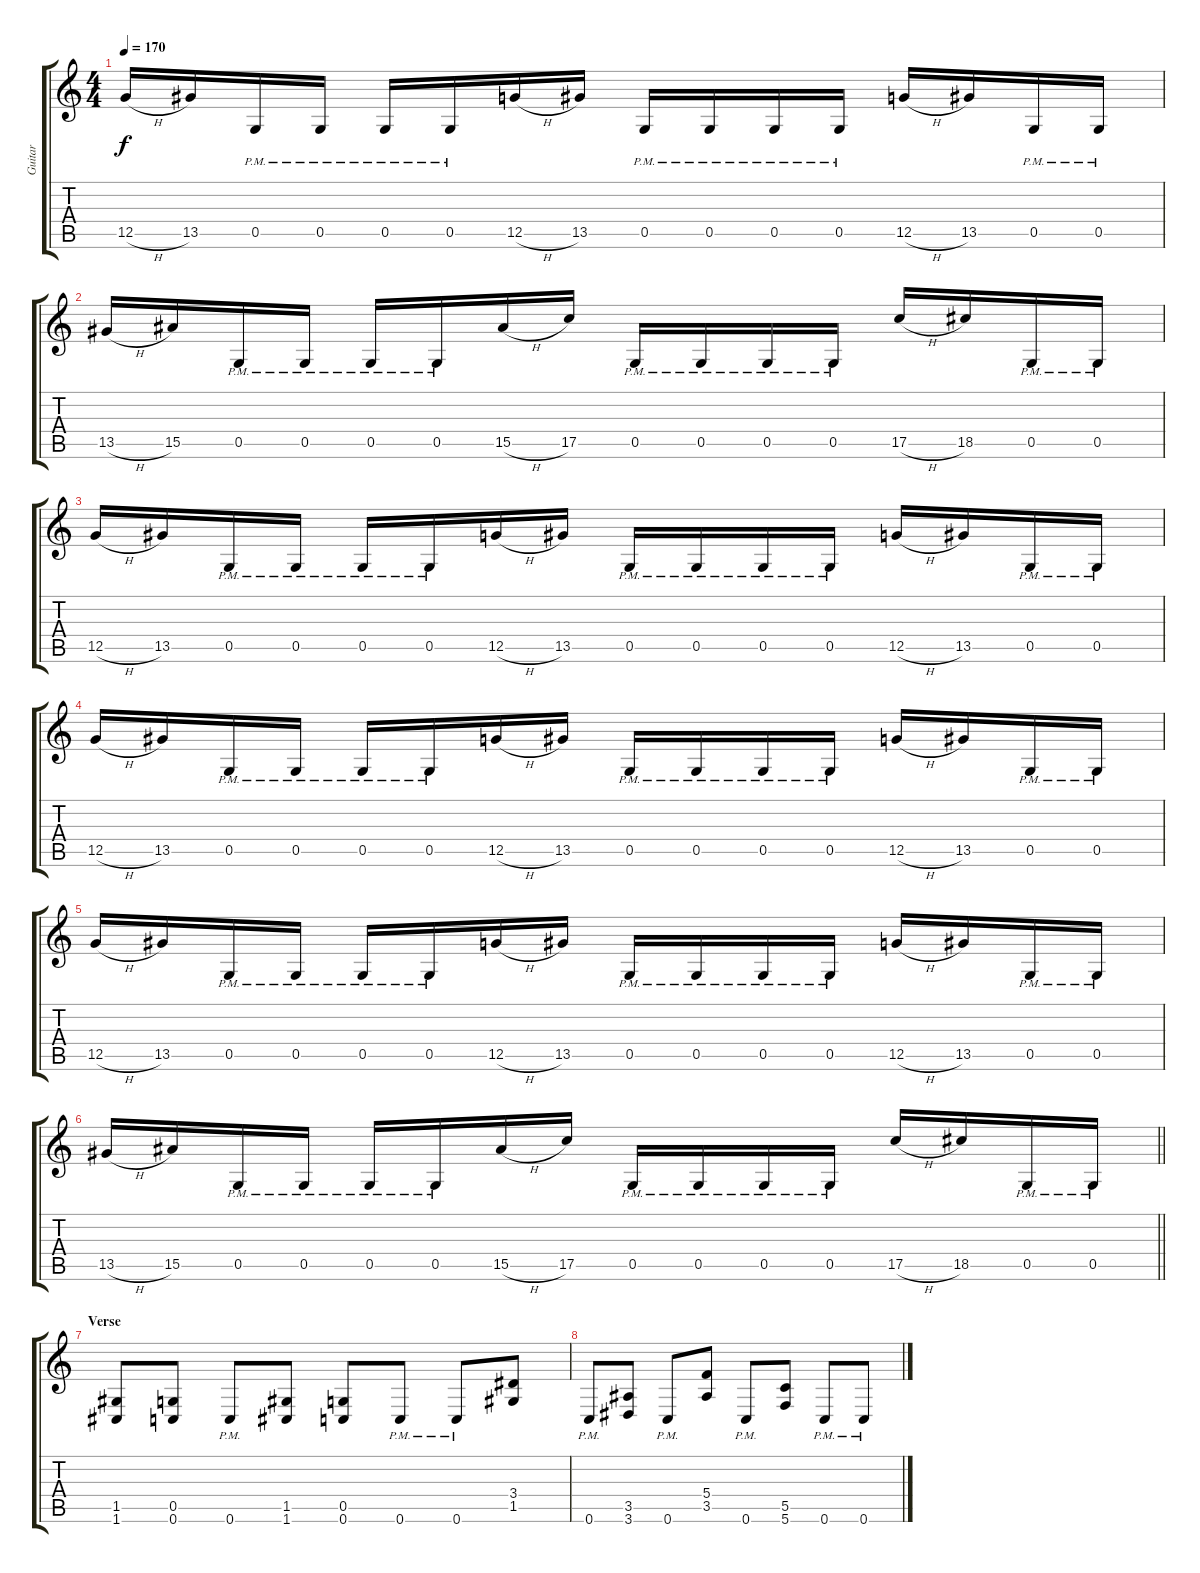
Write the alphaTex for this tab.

\track ("Guitar" "Guitar") {instrument overdrivenguitar}
\staff {score tabs}
\tuning (D4 A3 F3 C3 G2 C2) {hide}
\ts (4 4)
\tempo 170
\clef g2
\ks c
12.5{h}.16{dy f} 13.5.16 0.5{pm}.16 0.5{pm}.16 0.5{pm}.16 0.5{pm}.16 12.5{h}.16 13.5.16 0.5{pm}.16 0.5{pm}.16 0.5{pm}.16 0.5{pm}.16 12.5{h}.16 13.5.16 0.5{pm}.16 0.5{pm}.16 |
13.5{h}.16 15.5.16 0.5{pm}.16 0.5{pm}.16 0.5{pm}.16 0.5{pm}.16 15.5{h}.16 17.5.16 0.5{pm}.16 0.5{pm}.16 0.5{pm}.16 0.5{pm}.16 17.5{h}.16 18.5.16 0.5{pm}.16 0.5{pm}.16 |
12.5{h}.16 13.5.16 0.5{pm}.16 0.5{pm}.16 0.5{pm}.16 0.5{pm}.16 12.5{h}.16 13.5.16 0.5{pm}.16 0.5{pm}.16 0.5{pm}.16 0.5{pm}.16 12.5{h}.16 13.5.16 0.5{pm}.16 0.5{pm}.16 |
12.5{h}.16 13.5.16 0.5{pm}.16 0.5{pm}.16 0.5{pm}.16 0.5{pm}.16 12.5{h}.16 13.5.16 0.5{pm}.16 0.5{pm}.16 0.5{pm}.16 0.5{pm}.16 12.5{h}.16 13.5.16 0.5{pm}.16 0.5{pm}.16 |
12.5{h}.16 13.5.16 0.5{pm}.16 0.5{pm}.16 0.5{pm}.16 0.5{pm}.16 12.5{h}.16 13.5.16 0.5{pm}.16 0.5{pm}.16 0.5{pm}.16 0.5{pm}.16 12.5{h}.16 13.5.16 0.5{pm}.16 0.5{pm}.16 |
\barLineRight lightlight
13.5{h}.16 15.5.16 0.5{pm}.16 0.5{pm}.16 0.5{pm}.16 0.5{pm}.16 15.5{h}.16 17.5.16 0.5{pm}.16 0.5{pm}.16 0.5{pm}.16 0.5{pm}.16 17.5{h}.16 18.5.16 0.5{pm}.16 0.5{pm}.16 |
\section ("" "Verse")
(1.5 1.6).8 (0.5 0.6).8 0.6{pm}.8 (1.5 1.6).8 (0.5 0.6).8 0.6{pm}.8 0.6{pm}.8 (3.4 1.5).8 |
0.6{pm}.8 (3.5 3.6).8 0.6{pm}.8 (5.4 3.5).8 0.6{pm}.8 (5.5 5.6).8 0.6{pm}.8 0.6{pm}.8
